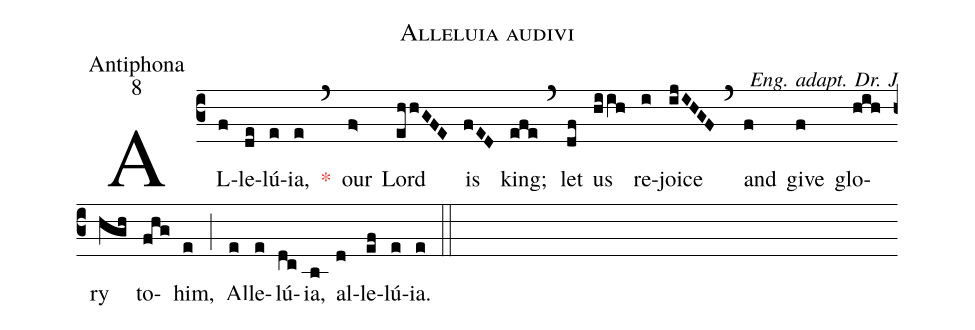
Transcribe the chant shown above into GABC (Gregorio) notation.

name:Alleluia audivi;
office-part:Antiphona;
mode:8;
commentary:Eng. adapt. Dr. J;
%%
(c3)  AL(f)le(de)lú(e)ia,(e) <c>*</c>(`)
our(f>) Lord(ehhGFE) is(fED) king;(efe) (`)
let(df) us(hiih) re(i)joice(ijIHGF) (`) and(f) give(f) glo(hih)ry(hgh)
to(fhg)him,(e) (;)
Al(e)le(e)lú(dc)ia,(b)  al(d)le(ef)lú(e)ia.(e) (::)
